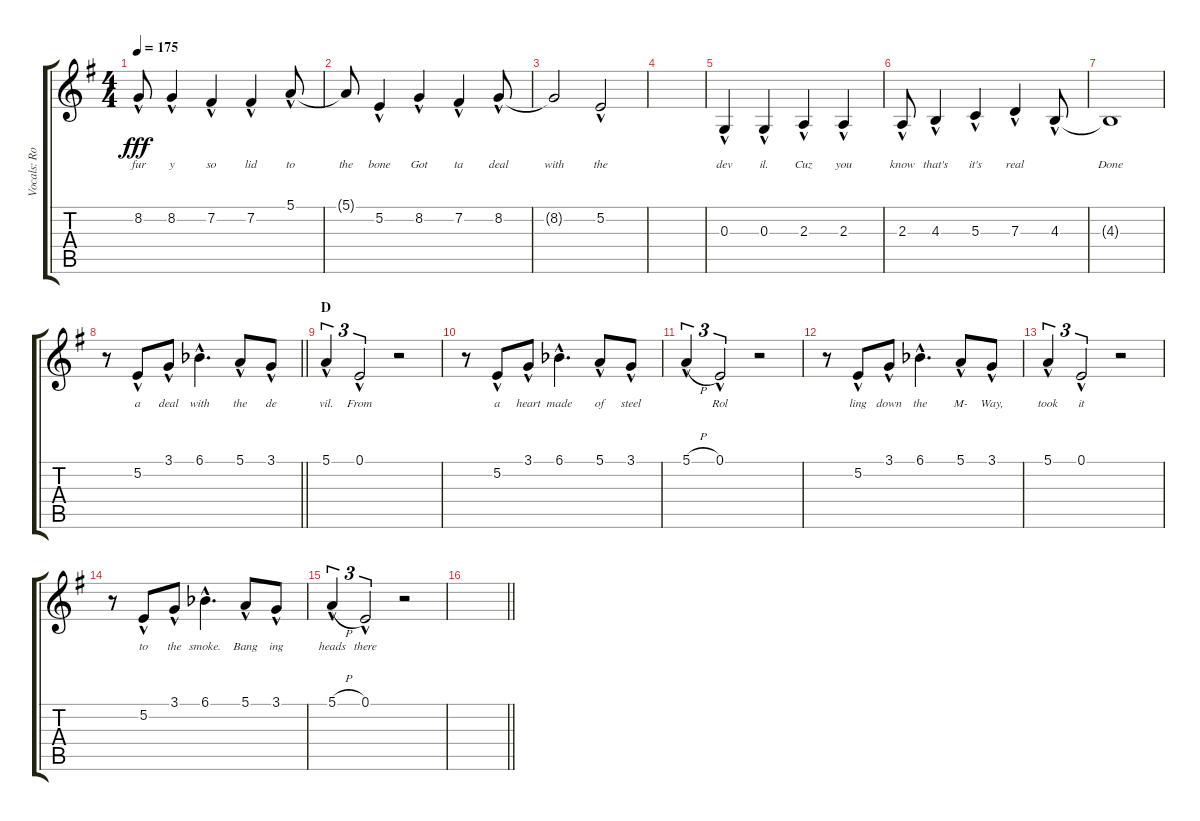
\track ("Vocals: Rob" "Vocals: Ro") {instrument lead2sawtooth}
\staff {score tabs}
\tuning (E4 B3 G3 D3 A2 E2) {hide}
\ts (4 4)
\tempo 175
\clef g2
\ks g
8.2{hac}.8{lyrics (0 "fur") lyrics (1 "") lyrics (2 "") lyrics (3 "") lyrics (4 "") dy fff} 8.2{hac}.4{lyrics (0 "y") lyrics (1 "") lyrics (2 "") lyrics (3 "") lyrics (4 "")} 7.2{hac}.4{lyrics (0 "so") lyrics (1 "") lyrics (2 "") lyrics (3 "") lyrics (4 "")} 7.2{hac}.4{lyrics (0 "lid") lyrics (1 "") lyrics (2 "") lyrics (3 "") lyrics (4 "")} 5.1{hac}.8{lyrics (0 "to") lyrics (1 "") lyrics (2 "") lyrics (3 "") lyrics (4 "")} |
5.1{t}.8{lyrics (0 "the") lyrics (1 "") lyrics (2 "") lyrics (3 "") lyrics (4 "")} 5.2{hac}.4{lyrics (0 "bone") lyrics (1 "") lyrics (2 "") lyrics (3 "") lyrics (4 "")} 8.2{hac}.4{lyrics (0 "Got") lyrics (1 "") lyrics (2 "") lyrics (3 "") lyrics (4 "")} 7.2{hac}.4{lyrics (0 "ta") lyrics (1 "") lyrics (2 "") lyrics (3 "") lyrics (4 "")} 8.2{hac}.8{lyrics (0 "deal") lyrics (1 "") lyrics (2 "") lyrics (3 "") lyrics (4 "")} |
8.2{t}.2{lyrics (0 "with") lyrics (1 "") lyrics (2 "") lyrics (3 "") lyrics (4 "")} 5.2{hac}.2{lyrics (0 "the") lyrics (1 "") lyrics (2 "") lyrics (3 "") lyrics (4 "")} |
|
0.3{hac}.4{lyrics (0 "dev") lyrics (1 "") lyrics (2 "") lyrics (3 "") lyrics (4 "")} 0.3{hac}.4{lyrics (0 "il.") lyrics (1 "") lyrics (2 "") lyrics (3 "") lyrics (4 "")} 2.3{hac}.4{lyrics (0 "Cuz") lyrics (1 "") lyrics (2 "") lyrics (3 "") lyrics (4 "")} 2.3{hac}.4{lyrics (0 "you") lyrics (1 "") lyrics (2 "") lyrics (3 "") lyrics (4 "")} |
2.3{hac}.8{lyrics (0 "know") lyrics (1 "") lyrics (2 "") lyrics (3 "") lyrics (4 "")} 4.3{hac}.4{lyrics (0 "that's") lyrics (1 "") lyrics (2 "") lyrics (3 "") lyrics (4 "")} 5.3{hac}.4{lyrics (0 "it's") lyrics (1 "") lyrics (2 "") lyrics (3 "") lyrics (4 "")} 7.3{hac}.4{lyrics (0 "real") lyrics (1 "") lyrics (2 "") lyrics (3 "") lyrics (4 "")} 4.3{hac}.8{lyrics (0 "") lyrics (1 "") lyrics (2 "") lyrics (3 "") lyrics (4 "")} |
4.3{t}.1{lyrics (0 "Done") lyrics (1 "") lyrics (2 "") lyrics (3 "") lyrics (4 "")} |
\barLineRight lightlight
r.8 5.2{hac}.8{lyrics (0 "a") lyrics (1 "") lyrics (2 "") lyrics (3 "") lyrics (4 "") beam merge} 3.1{hac}.8{lyrics (0 "deal") lyrics (1 "") lyrics (2 "") lyrics (3 "") lyrics (4 "")} 6.1{hac acc b}.4{d lyrics (0 "with") lyrics (1 "") lyrics (2 "") lyrics (3 "") lyrics (4 "")} 5.1{hac}.8{lyrics (0 "the") lyrics (1 "") lyrics (2 "") lyrics (3 "") lyrics (4 "")} 3.1{hac}.8{lyrics (0 "de") lyrics (1 "") lyrics (2 "") lyrics (3 "") lyrics (4 "")} |
\section ("" "D")
5.1{hac}.4{tu (3 2) lyrics (0 "vil.") lyrics (1 "") lyrics (2 "") lyrics (3 "") lyrics (4 "")} 0.1{hac}.2{tu (3 2) lyrics (0 "From") lyrics (1 "") lyrics (2 "") lyrics (3 "") lyrics (4 "")} r.2 |
r.8 5.2{hac}.8{lyrics (0 "a") lyrics (1 "") lyrics (2 "") lyrics (3 "") lyrics (4 "") beam merge} 3.1{hac}.8{lyrics (0 "heart") lyrics (1 "") lyrics (2 "") lyrics (3 "") lyrics (4 "")} 6.1{hac acc b}.4{d lyrics (0 "made") lyrics (1 "") lyrics (2 "") lyrics (3 "") lyrics (4 "")} 5.1{hac}.8{lyrics (0 "of") lyrics (1 "") lyrics (2 "") lyrics (3 "") lyrics (4 "")} 3.1{hac}.8{lyrics (0 "steel") lyrics (1 "") lyrics (2 "") lyrics (3 "") lyrics (4 "")} |
5.1{h hac}.4{tu (3 2) lyrics (0 "") lyrics (1 "") lyrics (2 "") lyrics (3 "") lyrics (4 "")} 0.1{hac}.2{tu (3 2) lyrics (0 "Rol") lyrics (1 "") lyrics (2 "") lyrics (3 "") lyrics (4 "")} r.2 |
r.8 5.2{hac}.8{lyrics (0 "ling") lyrics (1 "") lyrics (2 "") lyrics (3 "") lyrics (4 "") beam merge} 3.1{hac}.8{lyrics (0 "down") lyrics (1 "") lyrics (2 "") lyrics (3 "") lyrics (4 "")} 6.1{hac acc b}.4{d lyrics (0 "the") lyrics (1 "") lyrics (2 "") lyrics (3 "") lyrics (4 "")} 5.1{hac}.8{lyrics (0 "M-") lyrics (1 "") lyrics (2 "") lyrics (3 "") lyrics (4 "")} 3.1{hac}.8{lyrics (0 "Way,") lyrics (1 "") lyrics (2 "") lyrics (3 "") lyrics (4 "")} |
5.1{hac}.4{tu (3 2) lyrics (0 "took") lyrics (1 "") lyrics (2 "") lyrics (3 "") lyrics (4 "")} 0.1{hac}.2{tu (3 2) lyrics (0 "it") lyrics (1 "") lyrics (2 "") lyrics (3 "") lyrics (4 "")} r.2 |
r.8 5.2{hac}.8{lyrics (0 "to") lyrics (1 "") lyrics (2 "") lyrics (3 "") lyrics (4 "") beam merge} 3.1{hac}.8{lyrics (0 "the") lyrics (1 "") lyrics (2 "") lyrics (3 "") lyrics (4 "")} 6.1{hac acc b}.4{d lyrics (0 "smoke.") lyrics (1 "") lyrics (2 "") lyrics (3 "") lyrics (4 "")} 5.1{hac}.8{lyrics (0 "Bang") lyrics (1 "") lyrics (2 "") lyrics (3 "") lyrics (4 "")} 3.1{hac}.8{lyrics (0 "ing") lyrics (1 "") lyrics (2 "") lyrics (3 "") lyrics (4 "")} |
5.1{h hac}.4{tu (3 2) lyrics (0 "heads") lyrics (1 "") lyrics (2 "") lyrics (3 "") lyrics (4 "")} 0.1{hac}.2{tu (3 2) lyrics (0 "there") lyrics (1 "") lyrics (2 "") lyrics (3 "") lyrics (4 "")} r.2 |
\barLineRight lightlight
